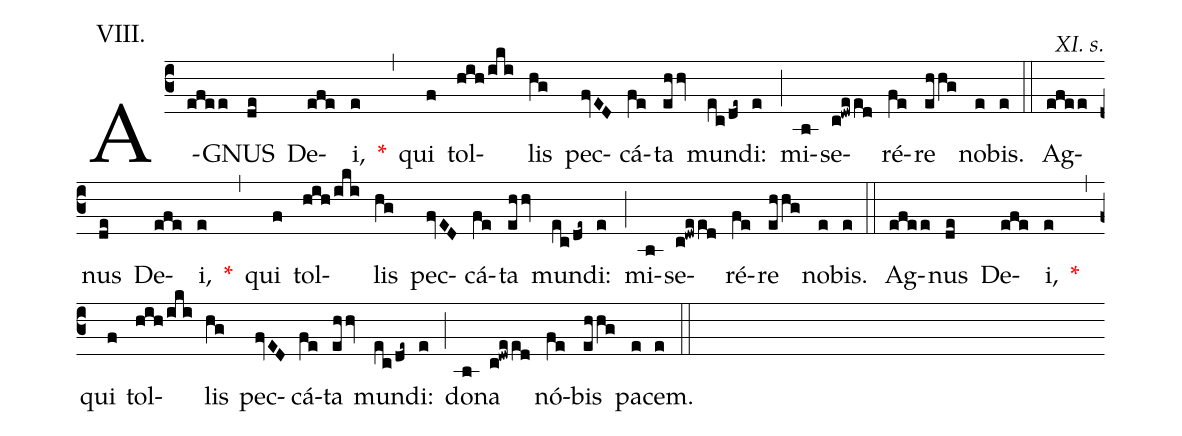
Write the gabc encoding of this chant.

annotation:VIII.;
commentary:XI. s.;
office-part:Kyriale;
%%
(c3) A(efee)GNUS(de) De(efe)i,(e) <v>\red{*}</v>(,) qui(f) tol(hih/iki)lis(hg) pec(fvED)cá(fe)ta(ehhv) mun(ec/de~)di:(e) (;) mi(b)se(c!dweed)ré(fe)re(ehhg) no(e)bis.(e) (::)
Ag(efee)nus(de) De(efe)i,(e) <v>\red{*}</v>(,) qui(f) tol(hih/iki)lis(hg) pec(fvED)cá(fe)ta(ehhv) mun(ec/de~)di:(e) (;) mi(b)se(c!dweed)ré(fe)re(ehhg) no(e)bis.(e) (::)
Ag(efee)nus(de) De(efe)i,(e) <v>\red{*}</v>(,) qui(f) tol(hih/iki)lis(hg) pec(fvED)cá(fe)ta(ehhv) mun(ec/de~)di:(e) (;) do(b)na(c!dweed) nó(fe)bis(ehhg) pa(e)cem.(e) (::)
